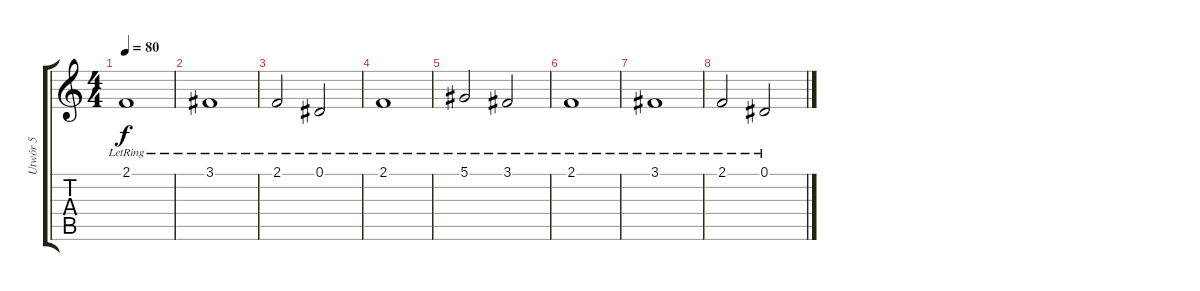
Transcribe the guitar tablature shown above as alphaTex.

\track ("Utwór 5" "Utwór 5") {instrument acousticgrandpiano}
\staff {score tabs}
\tuning (Eb4 Bb3 Gb3 Db3 Ab2 Eb2) {hide}
\ts (4 4)
\tempo 80
\clef g2
\ks c
2.1{lr}.1{dy f} |
3.1{lr}.1 |
2.1{lr}.2 0.1{lr}.2 |
2.1{lr}.1 |
5.1{lr}.2 3.1{lr}.2 |
2.1{lr}.1 |
3.1{lr}.1 |
2.1{lr}.2 0.1{lr}.2
